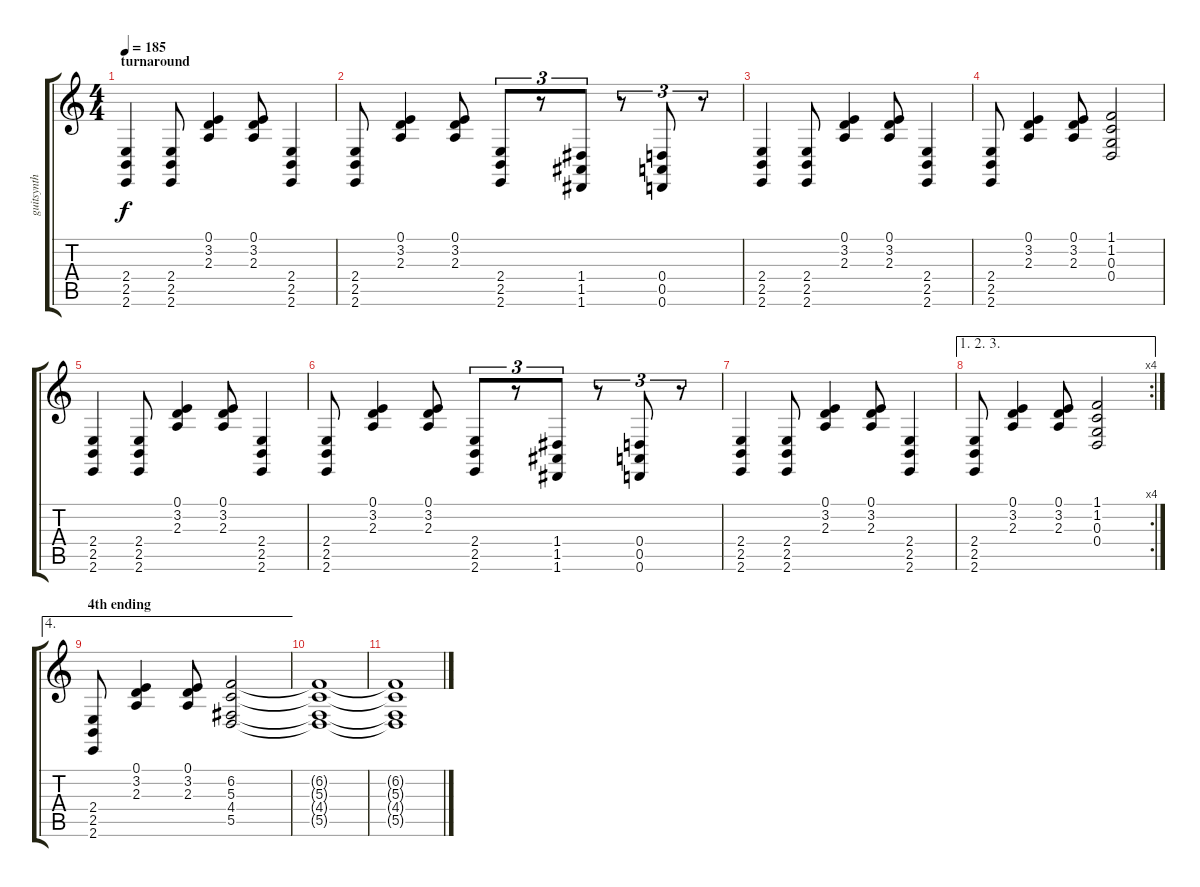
\track ("guitsynth" "guitsynth") {instrument lead2sawtooth}
\staff {score tabs}
\tuning (E4 B3 G3 D3 A2 D2) {hide}
\ts (4 4)
\section ("" "turnaround")
\tempo 185
\clef g2
\ks c
(2.4 2.5 2.6).4{dy f} (2.4 2.5 2.6).8 (0.1 3.2 2.3).4 (0.1 3.2 2.3).8 (2.4 2.5 2.6).4 |
(2.4 2.5 2.6).8 (0.1 3.2 2.3).4 (0.1 3.2 2.3).8 (2.4 2.5 2.6).8{tu (3 2)} r.8{tu (3 2)} (1.4 1.5 1.6).8{tu (3 2)} r.8{tu (3 2)} (0.4 0.5 0.6).8{tu (3 2)} r.8{tu (3 2)} |
(2.4 2.5 2.6).4 (2.4 2.5 2.6).8 (0.1 3.2 2.3).4 (0.1 3.2 2.3).8 (2.4 2.5 2.6).4 |
(2.4 2.5 2.6).8 (0.1 3.2 2.3).4 (0.1 3.2 2.3).8 (1.1 1.2 0.3 0.4).2 |
(2.4 2.5 2.6).4 (2.4 2.5 2.6).8 (0.1 3.2 2.3).4 (0.1 3.2 2.3).8 (2.4 2.5 2.6).4 |
(2.4 2.5 2.6).8 (0.1 3.2 2.3).4 (0.1 3.2 2.3).8 (2.4 2.5 2.6).8{tu (3 2)} r.8{tu (3 2)} (1.4 1.5 1.6).8{tu (3 2)} r.8{tu (3 2)} (0.4 0.5 0.6).8{tu (3 2)} r.8{tu (3 2)} |
(2.4 2.5 2.6).4 (2.4 2.5 2.6).8 (0.1 3.2 2.3).4 (0.1 3.2 2.3).8 (2.4 2.5 2.6).4 |
\ae (1 2 3)
\rc 4
(2.4 2.5 2.6).8 (0.1 3.2 2.3).4 (0.1 3.2 2.3).8 (1.1 1.2 0.3 0.4).2 |
\ae 4
\section ("" "4th ending")
(2.4 2.5 2.6).8 (0.1 3.2 2.3).4 (0.1 3.2 2.3).8 (6.2 5.3 4.4 5.5).2 |
(6.2{t} 5.3{t} 4.4{t} 5.5{t}).1 |
(6.2{t} 5.3{t} 4.4{t} 5.5{t}).1
